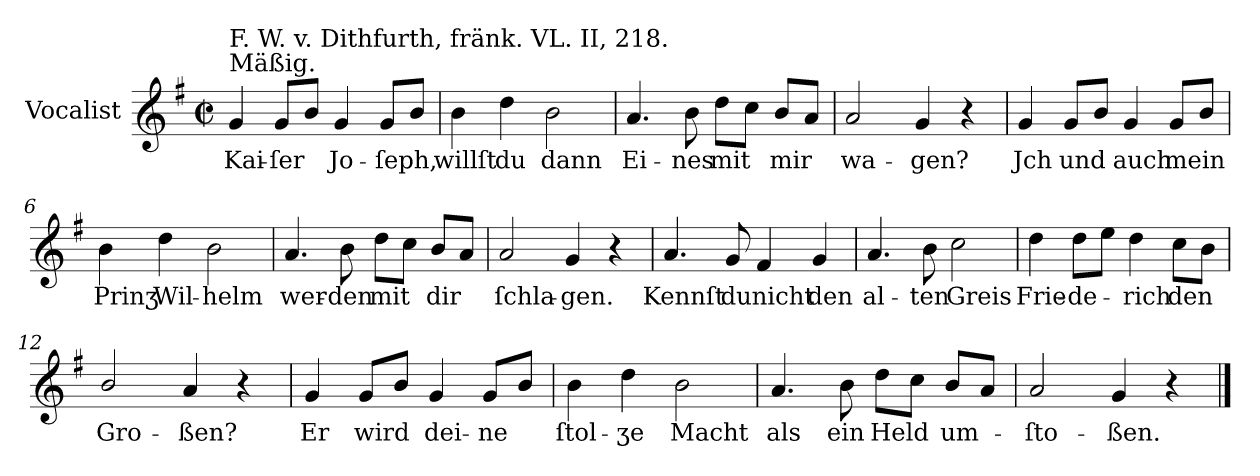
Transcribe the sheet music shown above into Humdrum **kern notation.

**kern	**text
*part1	*part1
*staff1	*staff1
*I"Vocalist	*
*k[f#]	*
*G:	*
*M4/4	*
*met(c|)	*
=1	=1
!LO:TX:a:t=Mäßig.	!
!LO:TX:a:t=F. W. v. Dithfurth, fränk. VL. II, 218.	!
4g	Kai-
8gL	-ſer
8bJ	.
4g	Jo-
8gL	-ſeph,
8bJ	.
=2	=2
4b	willſt
4dd	du
2b	dann
=3	=3
4.a	Ei-
8b	-nes
8ddL	mit
8ccJ	.
8bL	mir
8aJ	.
=4	=4
2a	wa-
4g	-gen?
4r	.
=5	=5
4g	Jch
8gL	und
8bJ	.
4g	auch
8gL	mein
8bJ	.
=6	=6
4b	Prinʒ
4dd	Wil-
2b	-helm
=7	=7
4.a	wer-
8b	-den
8ddL	mit
8ccJ	.
8bL	dir
8aJ	.
=8	=8
2a	ſchla-
4g	-gen.
4r	.
=9	=9
4.a	Kennſt
8g	du
4f#	nicht
4g	den
=10	=10
4.a	al-
8b	-ten
2cc	Greis
=11	=11
4dd	Frie-
8ddL	-de-
8eeJ	.
4dd	-rich
8ccL	den
8bJ	.
=12	=12
2b/	Gro-
4a	-ßen?
4r	.
=13	=13
4g	Er
8gL	wird
8bJ	.
4g	dei-
8gL	-ne
8bJ	.
=14	=14
4b	ſtol-
4dd	-ʒe
2b	Macht
=15	=15
4.a	als
8b	ein
8ddL	Held
8ccJ	.
8bL	um-
8aJ	.
=16	=16
2a	-ſto-
4g	-ßen.
4r	.
==	==
*-	*-
